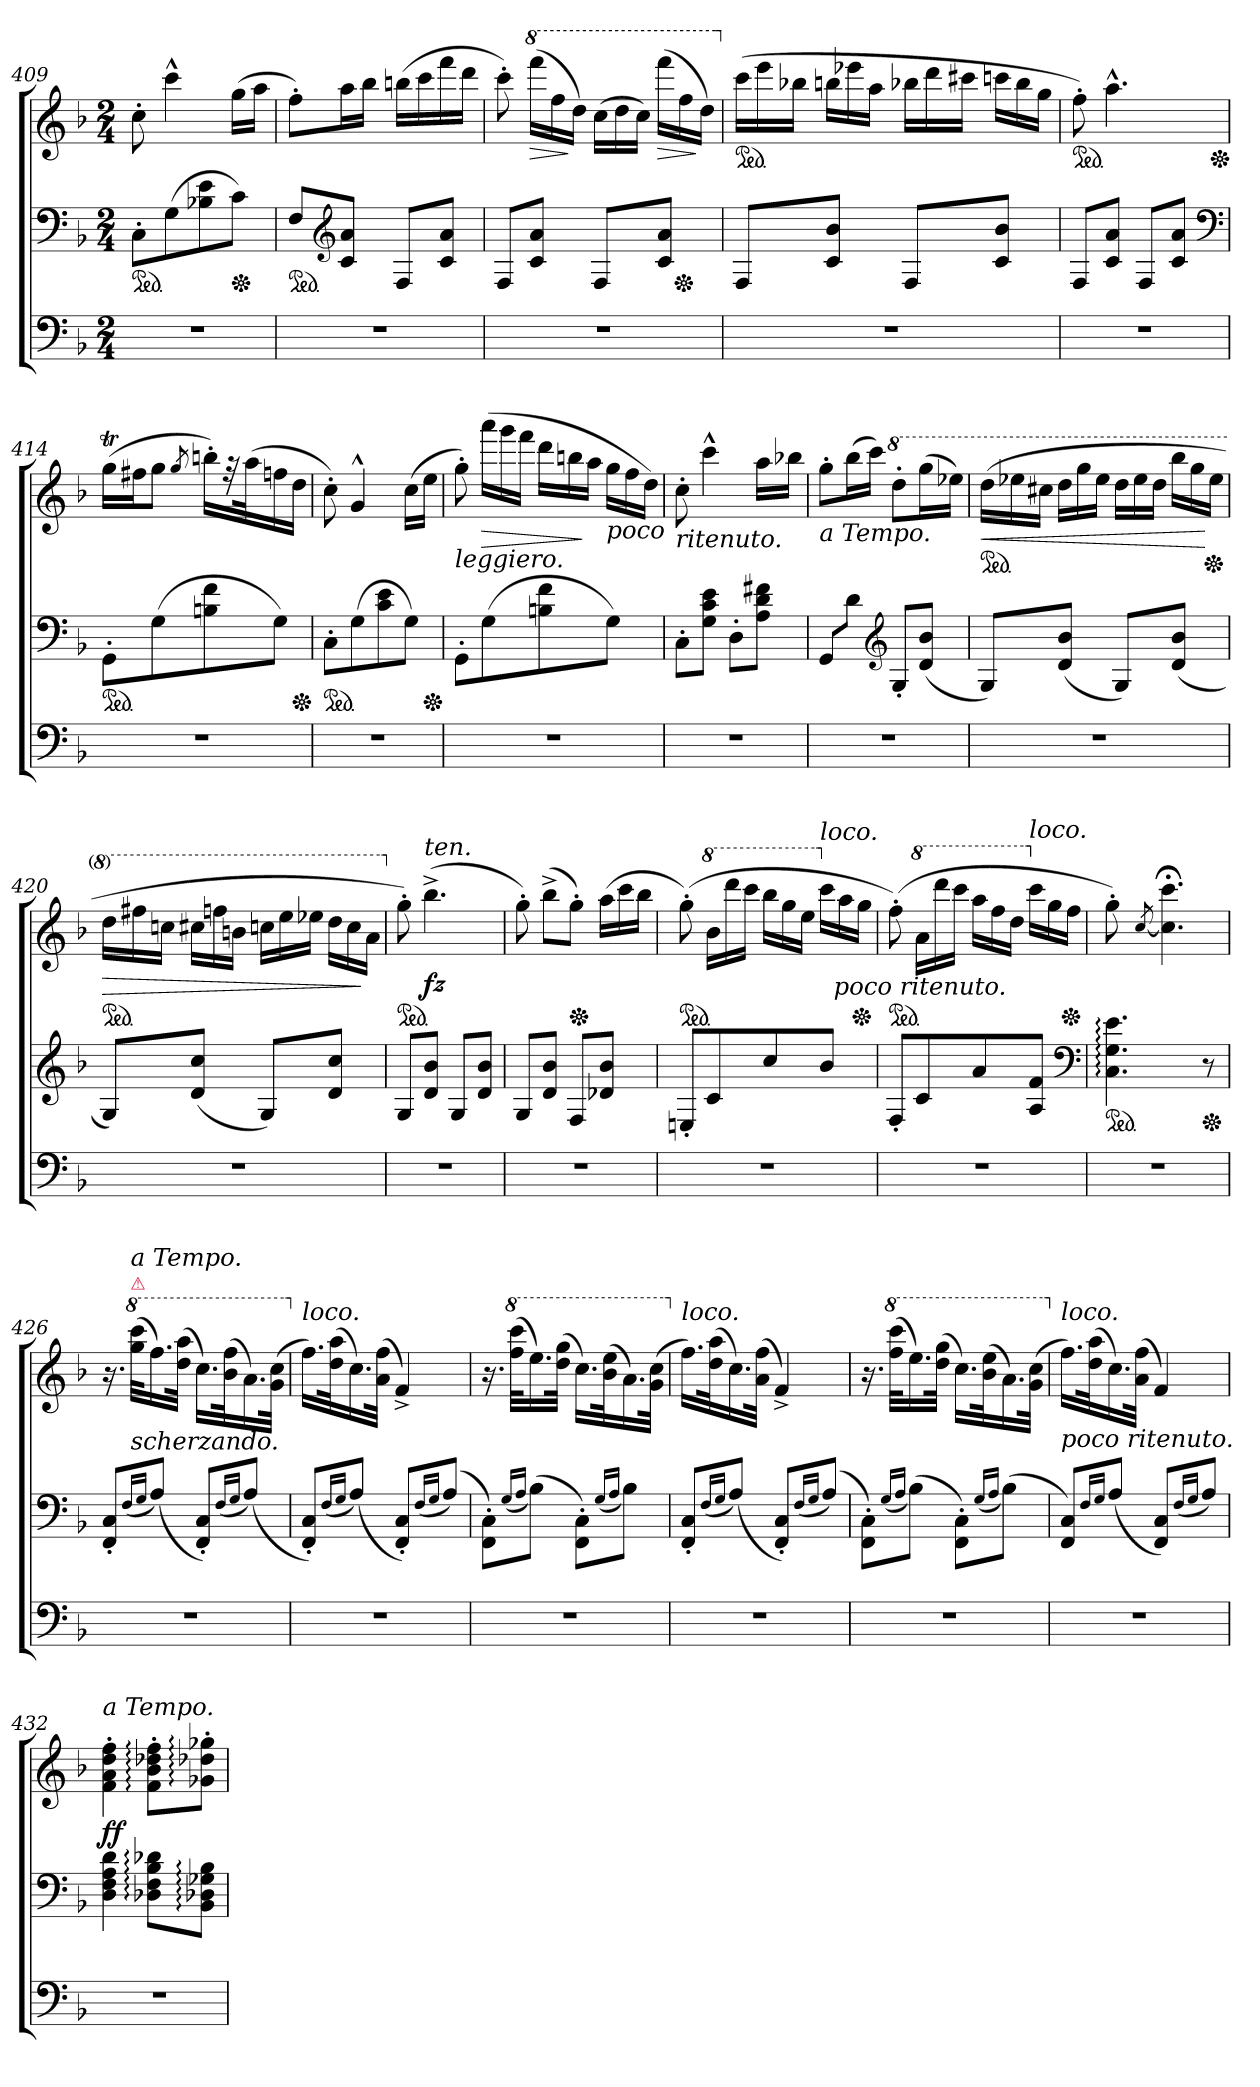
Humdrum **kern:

**kern	**kern	**kern	**dynam
*part3	*part2	*part1	*part1
*staff3	*staff2	*staff1	*staff1
*clefF4	*clefF4	*clefG2	*
*k[b-]	*k[b-]	*k[b-]	*
*M2/4	*M2/4	*M2/4	*
*	*ped	*	*
=409	=409	=409	=409
2r	8C'>L	8cc'>	.
.	(8G	4ccc^^>	.
.	8B-X 8e	.	.
*	*Xped	*	*
.	8cJ)	(16ggLL	.
.	.	16aaJJ	.
=410	=410	=410	=410
*	*ped	*	*
2r	8FL	8ff'>L)	.
*	*clefG2	*	*
.	8c 8aJ	16aaL	.
.	.	16bb-JJ	.
.	8FL	(16bbnLL	.
.	.	16ccc	.
.	8c 8aJ	16fff	.
.	.	16dddJJ	.
=411	=411	=411	=411
*	*^	*	*
2r	8FL	3ryy	8ccc'>)	.
*	*	*	*8va	*
*	*	*	*Xtuplet	*
!	!	!	!	!LO:HP:b
.	8c 8aJ	.	(24ffffLL	>
.	.	.	24fff	.
.	.	.	24dddJJ)	]
.	8FL	.	(24cccLL	.
.	.	.	24ddd	.
.	.	12ryy	24cccJJ)	.
!	!	!	!	!LO:HP:b
.	8c 8aJ	.	(24ffffLL	>
*	*Xped	*	*	*
.	.	12ryy	24fff	.
.	.	.	24dddJJ)	]
*	*v	*v	*	*
=412	=412	=412	=412
*	*	*X8va	*
*	*^	*	*
!	!	!	!LO:TX:a:i:t=loco.	!
!	!	!	!LO:TX:b:i:t=delicatissimo.	!
*	*v	*v	*	*
*	*	*ped	*
2r	8FL	(24cccLL	.
.	.	24eee	.
.	.	24bb-XJJ	.
.	8c 8b-J	24bbnLL	.
.	.	24eee-X	.
.	.	24aaJJ	.
.	8FL	24bb-XLL	.
.	.	24ddd	.
.	.	24ccc#XJJ	.
.	8c 8b-J	24cccnLL	.
.	.	24bb-	.
.	.	24ggJJ	.
=413	=413	=413	=413
*	*	*ped	*
2r	8FL	8ff'>)	.
.	8c 8aJ	4.aa^^>	.
.	8FL	.	.
.	8c 8aJ	.	.
*	*clefF4	*	*
*	*	*Xped	*
=414	=414	=414	=414
*	*ped	*	*
*	*^	*	*
2r	8GG'>L	4..ryy	(16ggTLL	.
.	.	.	16ff#XJ	.
.	(8G	.	8ggJ	.
.	.	.	8qgg/	.
.	8Bn 8f	.	16bbn'>LL)	.
.	.	.	32rff	.
.	.	.	(32aaK	.
.	8GJ)	.	16ffn	.
*	*Xped	*	*	*
.	.	16ryy	16ddJJ	.
=415	=415	=415	=415	=415
*	*ped	*	*	*
2r	8C'>L	4..ryy	8cc'>)	.
.	(8G	.	4g^^>	.
.	8c 8e	.	.	.
.	8GJ)	.	(16ccLL	.
*	*Xped	*	*	*
.	.	16ryy	16eeJJ	.
=416	=416	=416	=416	=416
!	!	!	!LO:TX:b:i:t=leggiero.	!
*	*v	*v	*	*
2r	8GG'>L	8gg'>)	.
!	!	!	!LO:HP:b
.	(8G	(24aaaLL	>
.	.	24ggg	.
.	.	24fffJJ	.
.	8Bn 8f	24dddLL	.
.	.	24bbn	.
.	.	24aaJJ	]
!	!	!LO:TX:b:i:t=poco	!
.	8GJ)	24ggLL	.
.	.	24ff	.
.	.	24ddJJ)	.
=417	=417	=417	=417
!	!	!LO:TX:b:i:t=ritenuto.	!
2r	8C'>L	8cc'>	.
.	8G 8c 8eJ	4ccc^^>	.
.	8D'>L	.	.
.	8A 8d 8f#XJ	16aaLL	.
.	.	16bb-XJJ	.
=418	=418	=418	=418
!	!	!LO:TX:b:i:t=a Tempo.	!
2r	8GG/L	8gg'>L	.
.	8d\J	(16bb-L	.
.	.	16cccJJ)	.
*	*clefG2	*	*
*	*	*8va	*
.	8G'<L	8ddd'>L	.
.	(8d 8b-J	(16gggL	.
.	.	16eee-XJJ)	.
=419	=419	=419	=419
!	!	!	!LO:HP:b
*	*	*ped	*
2r	8GL)	(24dddLL	<
.	.	24eee-X	.
.	.	24ccc#XJJ	.
.	(8d 8b-J	24dddLL	.
.	.	24ggg	.
.	.	24eee-JJ	.
.	8GL)	24dddLL	.
.	.	24eee-	.
.	.	24dddJJ	.
.	(8d 8b-J	24bbb-LL	.
.	.	24ggg	.
*	*	*Xped	*
.	.	24eee-JJ	[
=420	=420	=420	=420
!	!	!	!LO:HP:b
*	*	*ped	*
2r	8GL)	24dddLL	>
.	.	24fff#X	.
.	.	24cccnJJ	.
.	(8d 8ccJ	24ccc#XLL	.
.	.	24fffn	.
.	.	24bbnJJ	.
.	8GL)	24cccnLL	.
.	.	24eee	.
.	.	24eee-XJJ	.
.	8d 8ccJ	24dddLL	.
.	.	24ccc	.
.	.	24aaJJ	]
=421	=421	=421	=421
*	*	*X8va	*
!	!	!LO:TX:a:i:t=loco.	!
*	*	*ped	*
2r	8GL	8gg'>)	.
!	!	!LO:TX:a:i:t=ten.	!
!	!	!	!LO:DY:b
.	8d 8b-J	(4.bb-^<	fz
.	8GL	.	.
.	8d 8b-J	.	.
=422	=422	=422	=422
2r	8GL	8gg'>)	.
.	8d 8b-J	(8bb-^<L	.
*	*	*Xped	*
.	8FL	8gg'>J)	.
.	8d-X 8b-J	(24aaLL	.
.	.	24ccc	.
.	.	24bb-JJ	.
=423	=423	=423	=423
*	*	*ped	*
2r	8En'<L	(8gg'>)	.
*	*	*8va	*
.	8c	24bb-LL	.
.	.	24dddd	.
.	.	24ccccJJ	.
.	8cc	24bbb-LL	.
.	.	24ggg	.
.	.	24eeeJJ	.
*	*	*X8va	*
!	!	!LO:TX:a:i:t=loco.	!
.	8b-J	24cccLL	.
!	!	!LO:TX:b:i:t=poco ritenuto.	!
.	.	24aa	.
*	*	*Xped	*
.	.	24ggJJ	.
=424	=424	=424	=424
*	*	*ped	*
2r	8F'<L	(8ff'>)	.
*	*	*8va	*
.	8c	24aaLL	.
.	.	24dddd	.
.	.	24ccccJJ	.
.	8a	24aaaLL	.
.	.	24fff	.
.	.	24dddJJ	.
*	*	*X8va	*
!	!	!LO:TX:a:i:t=loco.	!
.	8A 8fJ	24cccLL	.
.	.	24gg	.
*	*	*Xped	*
.	.	24ffJJ	.
*	*clefF4	*	*
=425	=425	=425	=425
*	*ped	*	*
2r	4.C: 4.G: 4.e:	8gg'>)	.
.	.	[8qcc/	.
.	.	4.cc];< 4.ccc;<	.
*	*Xped	*	*
.	8r	.	.
=426	=426	=426	=426
2r	8FF'> 8C'>L	16.r	.
*	*	*8va	*
!	!	!LO:TX:a:color=crimson:t=⚠	!
!	!	!LO:TX:a:i:t=a Tempo.	!
!	!	!LO:TX:b:i:t=scherzando.	!
.	.	(32ggg 32ccccKLL	.
.	(16qqF/LL	.	.
.	16qqG/JJ	.	.
.	(8AJ)	16.fff)	.
.	.	(32ddd 32aaaJJk	.
.	8FF'> 8C'>L)	16.cccLL)	.
.	.	(32bb- 32fffK	.
.	(16qqF/LL	.	.
.	16qqG/JJ	.	.
.	(8AJ)	16.aa)	.
.	.	(32gg 32cccJJk	.
=427	=427	=427	=427
*	*	*X8va	*
!	!	!LO:TX:a:i:t=loco.	!
2r	8FF'> 8C'>L)	16.ffLL)	.
.	.	(32dd 32aaK	.
.	(16qqF/LL	.	.
.	16qqG/JJ	.	.
.	(8AJ)	16.cc)	.
.	.	(32a 32ffJJk	.
.	8FF'> 8C'>L)	4f^<)	.
.	(16qqF/LL	.	.
.	16qqG/JJ	.	.
.	(8AJ)	.	.
=428	=428	=428	=428
2r	8FF'> 8C'>L)	16.r	.
*	*	*8va	*
.	.	(32fff 32ccccKLL	.
.	(16qqG/LL	.	.
.	16qqA/JJ	.	.
.	(8B-J)	16.eee)	.
.	.	(32ddd 32gggJJk	.
.	8FF'> 8C'>L)	16.cccLL)	.
.	.	(32bb- 32eeeK	.
.	(16qqG/LL	.	.
.	16qqA/JJ	.	.
.	8B-J)	16.aa)	.
.	.	(32gg 32cccJJk	.
=429	=429	=429	=429
*	*	*X8va	*
!	!	!LO:TX:a:i:t=loco.	!
2r	8FF'> 8C'>L	16.ffLL)	.
.	.	(32dd 32aaK	.
.	(16qqF/LL	.	.
.	16qqG/JJ	.	.
.	(8AJ)	16.cc)	.
.	.	(32a 32ffJJk	.
.	8FF'> 8C'>L)	4f^<)	.
.	(16qqF/LL	.	.
.	16qqG/JJ	.	.
.	(8AJ)	.	.
=430	=430	=430	=430
2r	8FF'> 8C'>L)	16.r	.
*	*	*8va	*
.	.	(32fff 32ccccKLL	.
.	(16qqG/LL	.	.
.	16qqA/JJ	.	.
.	(8B-J)	16.eee)	.
.	.	(32ddd 32gggJJk	.
.	8FF'> 8C'>L)	16.cccLL)	.
.	.	(32bb- 32eeeK	.
.	(16qqG/LL	.	.
.	16qqA/JJ	.	.
.	(8B-J)	16.aa)	.
.	.	(32gg 32cccJJk	.
=431	=431	=431	=431
*	*	*X8va	*
!	!	!LO:TX:a:i:t=loco.	!
!	!	!LO:TX:b:i:t=poco ritenuto.	!
2r	8FF 8CL)	16.ffLL)	.
.	.	(32dd 32aaK	.
.	16qqF/LL	.	.
.	16qqG/JJ	.	.
.	(8AJ	16.cc)	.
.	.	(32a 32ffJJk	.
.	8FF 8CL)	4f)	.
.	(16qqF/LL	.	.
.	16qqG/JJ	.	.
.	8AJ)	.	.
=432	=432	=432	=432
!	!	!LO:TX:a:i:t=a Tempo.	!
!	!	!	!LO:DY:b
2r	4D 4F 4A 4d	4f'> 4a'> 4dd'> 4ff'>	ff
.	8D-X: 8F: 8B-: 8d-X:L	8f:'> 8b-:'> 8dd-X:'> 8ff:'>L	.
.	8BB-: 8D-X: 8G-X: 8B-:J	8g-X:'> 8dd-X:'> 8gg-X:'>J	.
=	=	=	=
*-	*-	*-	*-
